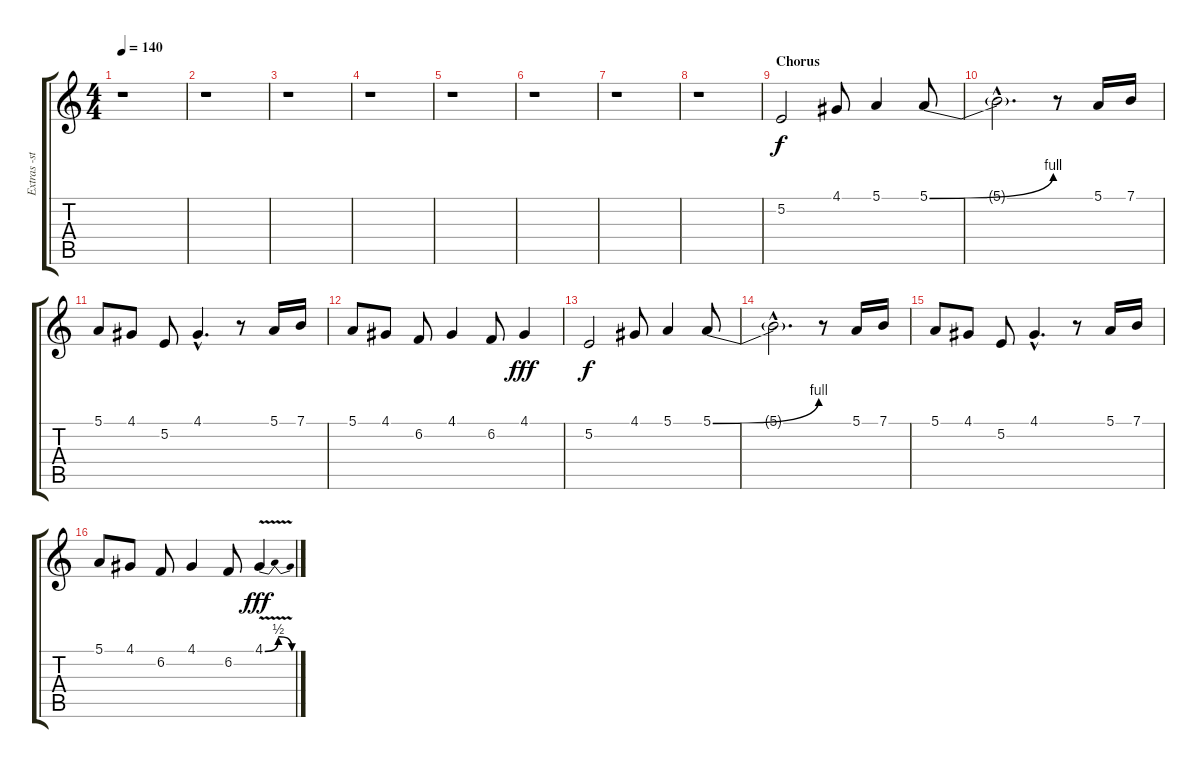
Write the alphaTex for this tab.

\track ("Extras -strings - guitar" "Extras -st") {instrument choiraahs}
\staff {score tabs}
\tuning (E4 B3 G3 D3 A2 E2) {hide}
\ts (4 4)
\tempo 140
\clef g2
\ks c
r.1{dy f} |
r.1 |
r.1 |
r.1 |
r.1 |
r.1 |
r.1 |
r.1 |
\section ("" "Chorus")
5.2.2{volume 15 instrument overdrivenguitar} 4.1.8 5.1.4 5.1{be (bend 0 0 60 4)}.8 |
5.1{hac t}.2{d} r.8 5.1.16 7.1.16 |
5.1.8 4.1.8 5.2.8 4.1{hac}.4{d} r.8 5.1.16 7.1.16 |
5.1.8 4.1.8 6.2.8 4.1.4 6.2.8 4.1.4{dy fff} |
5.2.2{dy f} 4.1.8 5.1.4 5.1{be (bend 0 0 60 4)}.8 |
5.1{hac t}.2{d} r.8 5.1.16 7.1.16 |
5.1.8 4.1.8 5.2.8 4.1{hac}.4{d} r.8 5.1.16 7.1.16 |
5.1.8 4.1.8 6.2.8 4.1.4 6.2.8 4.1{be (bendrelease 0 0 30 2 30 2 60 0) v}.4{dy fff}
